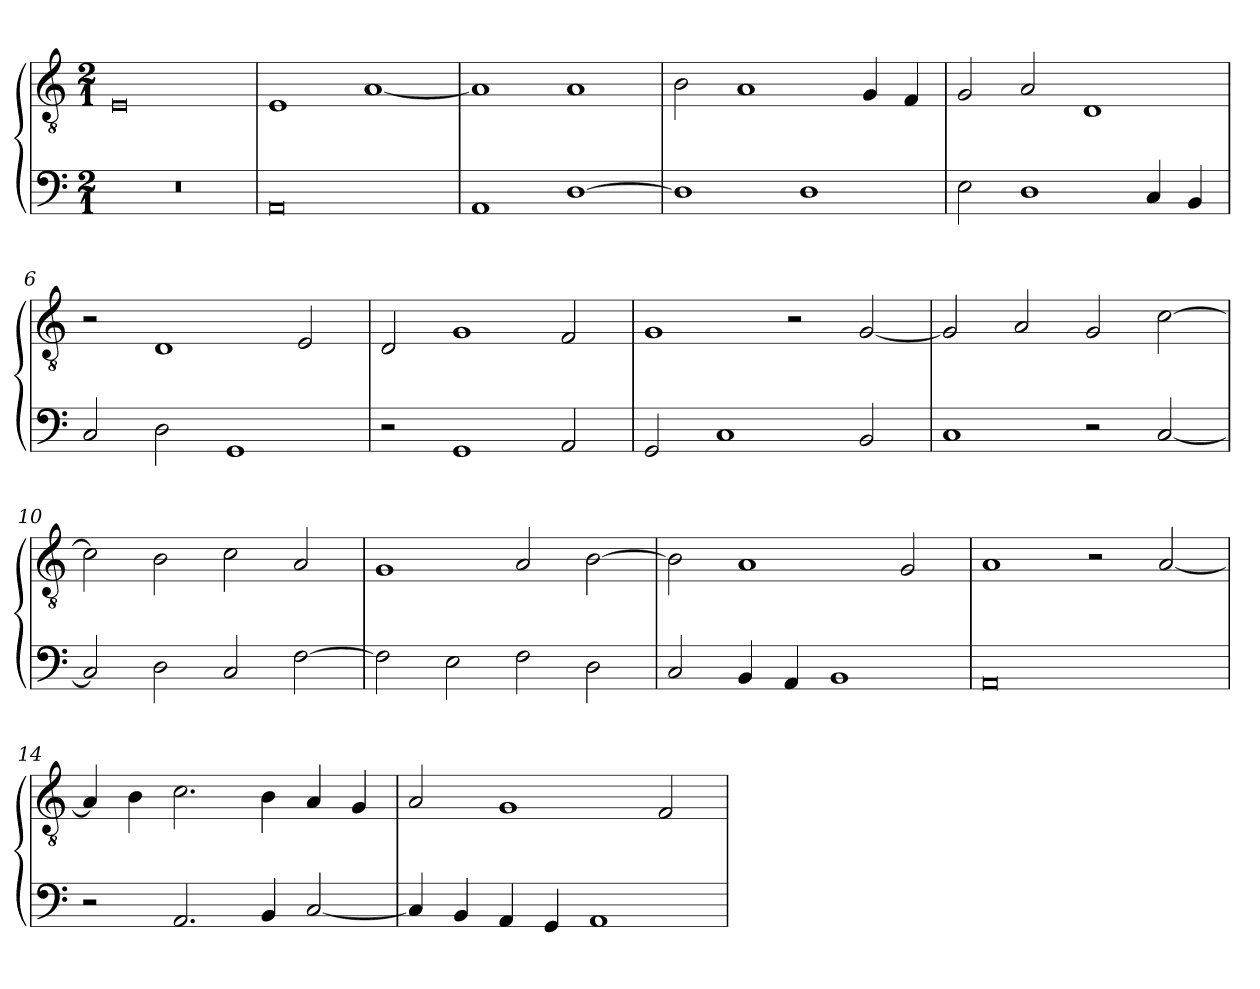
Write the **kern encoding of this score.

**kern	**kern
*part2	*part1
*staff2	*staff1
*clefF4	*clefGv2
*k[]	*k[]
*M2/1	*M2/1
=1	=1
0r	0E
=2	=2
0AA	1E
.	[1A
=3	=3
1AA	1A]
[1D	1A
=4	=4
1D]	2B
.	1A
1D	.
.	4G
.	4F
=5	=5
2E	2G
1D	2A
.	1D
4C	.
4BB	.
=6	=6
2C	2r
2D	1D
1GG	.
.	2E
=7	=7
2r	2D
1GG	1G
2AA	2F
=8	=8
2GG	1G
1C	.
.	2r
2BB	[2G
=9	=9
1C	2G]
.	2A
2r	2G
[2C	[2c
=10	=10
2C]	2c]
2D	2B
2C	2c
[2F	2A
=11	=11
2F]	1G
2E	.
2F	2A
2D	[2B
=12	=12
2C	2B]
4BB	1A
4AA	.
1BB	.
.	2G
=13	=13
0AA	1A
.	2r
.	[2A
=14	=14
2r	4A]
.	4B
2.AA	2.c
4BB	4B
[2C	4A
.	4G
=15	=15
4C]	2A
4BB	.
4AA	1G
4GG	.
1AA	.
.	2F
=	=
*-	*-
